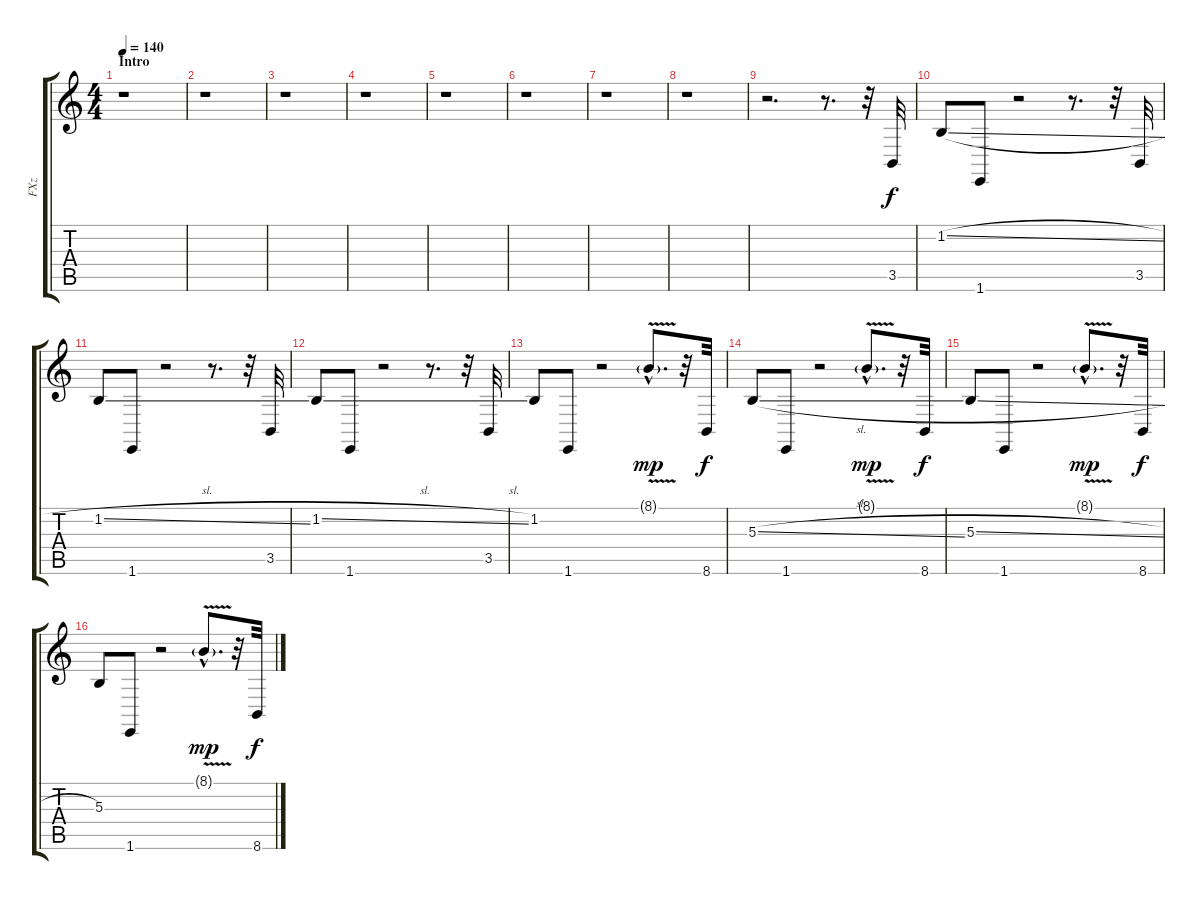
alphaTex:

\track ("FXz" "FXz") {instrument lead2sawtooth}
\staff {score tabs}
\tuning (Eb4 Bb3 Gb3 Db3 Ab2 Eb2) {hide}
\ts (4 4)
\section ("" "Intro")
\tempo 140
\clef g2
\ks c
r.1{dy f instrument lead2sawtooth} |
r.1 |
r.1 |
r.1 |
r.1 |
r.1 |
r.1 |
r.1 |
r.2{d} r.8{d} r.32 3.5.32{balance 0} |
1.2{sl}.8{balance 14} 1.6.8 r.2 r.8{d} r.32 3.5.32{balance 0} |
1.2{sl}.8{balance 14} 1.6.8 r.2 r.8{d} r.32 3.5.32{balance 0} |
1.2{sl}.8{balance 14} 1.6.8 r.2 r.8{d} r.32 3.5.32{balance 0} |
1.2.8{balance 14} 1.6.8 r.2 8.1{v g hac}.8{d dy mp balance 8} r.32 8.6.32{dy f balance 0} |
5.3{sl}.8{balance 14} 1.6.8 r.2 8.1{v g hac}.8{d dy mp balance 8} r.32 8.6.32{dy f balance 0} |
5.3{sl}.8{balance 14} 1.6.8 r.2 8.1{v g hac}.8{d dy mp balance 8} r.32 8.6.32{dy f balance 0} |
5.3{sl}.8{balance 14} 1.6.8 r.2 8.1{v g hac}.8{d dy mp balance 8} r.32 8.6.32{dy f balance 0}
